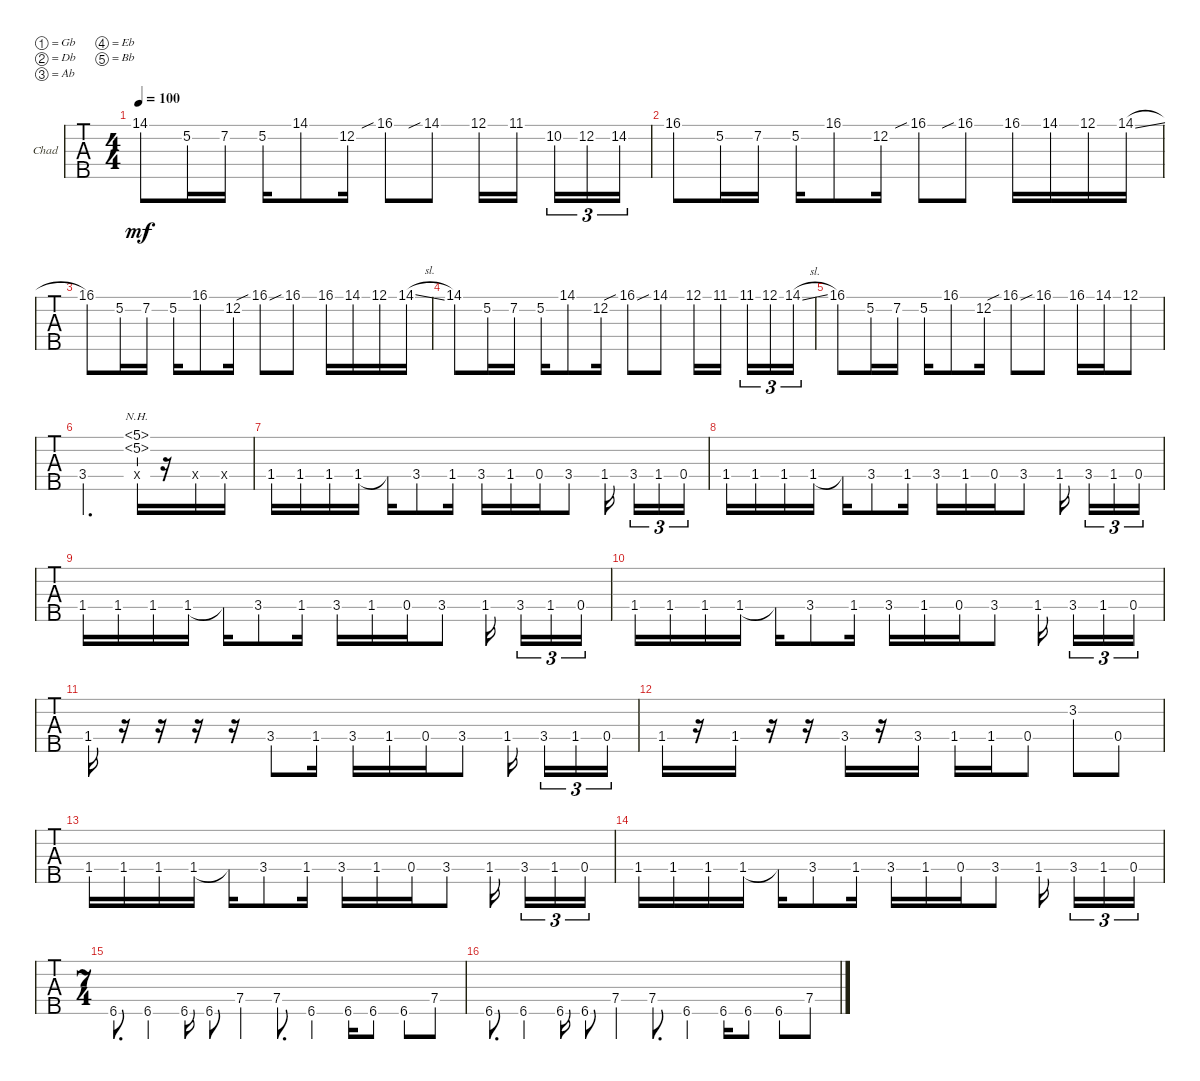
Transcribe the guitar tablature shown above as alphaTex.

\defaultSystemsLayout 4
\bracketExtendMode groupsimilarinstruments
\firstSystemTrackNameOrientation horizontal
\otherSystemsTrackNameOrientation horizontal
\track ("Chad" "Chad") {instrument electricbassfinger}
\staff {tabs}
\tuning (Gb2 Db2 Ab1 Eb1 Bb0)
\ts (4 4)
\tempo 100
\clef f4
\ks c
14.1.8{dy mf} 5.2.16 7.2.16 5.2.16 14.1.8 12.2.16 16.1{sib}.8 14.1{sib}.8 12.1.16 11.1.16 10.2.16{tu (3 2)} 12.2.16{tu (3 2)} 14.2.16{tu (3 2)} |
16.1.8 5.2.16 7.2.16 5.2.16 16.1.8 12.2.16 16.1{sib}.8 16.1{sib}.8 16.1.16 14.1.16 12.1.16 14.1{sl}.16 |
16.1.8 5.2.16 7.2.16 5.2.16 16.1.8 12.2.16 16.1{sib}.8 16.1{sib}.8 16.1.16 14.1.16 12.1.16 14.1{sl}.16 |
14.1.8 5.2.16 7.2.16 5.2.16 14.1.8 12.2.16 16.1{sib}.8 14.1{sib}.8 12.1.16 11.1.16 11.1.16{tu (3 2)} 12.1.16{tu (3 2)} 14.1{sl}.16{tu (3 2)} |
16.1.8 5.2.16 7.2.16 5.2.16 16.1.8 12.2.16 16.1{sib}.8 16.1{sib}.8 16.1.16 14.1.16 12.1.8 |
3.4.2{d} (0.4{x} 5.2{nh} 5.1{nh}).16 r.16 0.4{x}.16 0.4{x}.16 |
1.4.16 1.4.16 1.4.16 1.4.16 1.4{t}.16 3.4.8 1.4.16 3.4.16 1.4.16 0.4.16 3.4.8 1.4.16 3.4.16{tu (3 2)} 1.4.16{tu (3 2)} 0.4.16{tu (3 2)} |
1.4.16 1.4.16 1.4.16 1.4.16 1.4{t}.16 3.4.8 1.4.16 3.4.16 1.4.16 0.4.16 3.4.8 1.4.16 3.4.16{tu (3 2)} 1.4.16{tu (3 2)} 0.4.16{tu (3 2)} |
1.4.16 1.4.16 1.4.16 1.4.16 1.4{t}.16 3.4.8 1.4.16 3.4.16 1.4.16 0.4.16 3.4.8 1.4.16 3.4.16{tu (3 2)} 1.4.16{tu (3 2)} 0.4.16{tu (3 2)} |
1.4.16 1.4.16 1.4.16 1.4.16 1.4{t}.16 3.4.8 1.4.16 3.4.16 1.4.16 0.4.16 3.4.8 1.4.16 3.4.16{tu (3 2)} 1.4.16{tu (3 2)} 0.4.16{tu (3 2)} |
1.4.16 r.16 r.16 r.16 r.16 3.4.8 1.4.16 3.4.16 1.4.16 0.4.16 3.4.8 1.4.16 3.4.16{tu (3 2)} 1.4.16{tu (3 2)} 0.4.16{tu (3 2)} |
1.4.16 r.16 1.4.16 r.16 r.16 3.4.16 r.16 3.4.16 1.4.16 1.4.16 0.4.8 3.2.8 0.4.8 |
1.4.16 1.4.16 1.4.16 1.4.16 1.4{t}.16 3.4.8 1.4.16 3.4.16 1.4.16 0.4.16 3.4.8 1.4.16 3.4.16{tu (3 2)} 1.4.16{tu (3 2)} 0.4.16{tu (3 2)} |
1.4.16 1.4.16 1.4.16 1.4.16 1.4{t}.16 3.4.8 1.4.16 3.4.16 1.4.16 0.4.16 3.4.8 1.4.16 3.4.16{tu (3 2)} 1.4.16{tu (3 2)} 0.4.16{tu (3 2)} |
\ts (7 4)
\scale
0.333333 6.5.8{d} 6.5.4 6.5.16 6.5.8 7.4.4 7.4.8{d} 6.5.4 6.5.16 6.5.8 6.5.8 7.4.8 |
6.5.8{d} 6.5.4 6.5.16 6.5.8 7.4.4 7.4.8{d} 6.5.4 6.5.16 6.5.8 6.5.8 7.4.8
